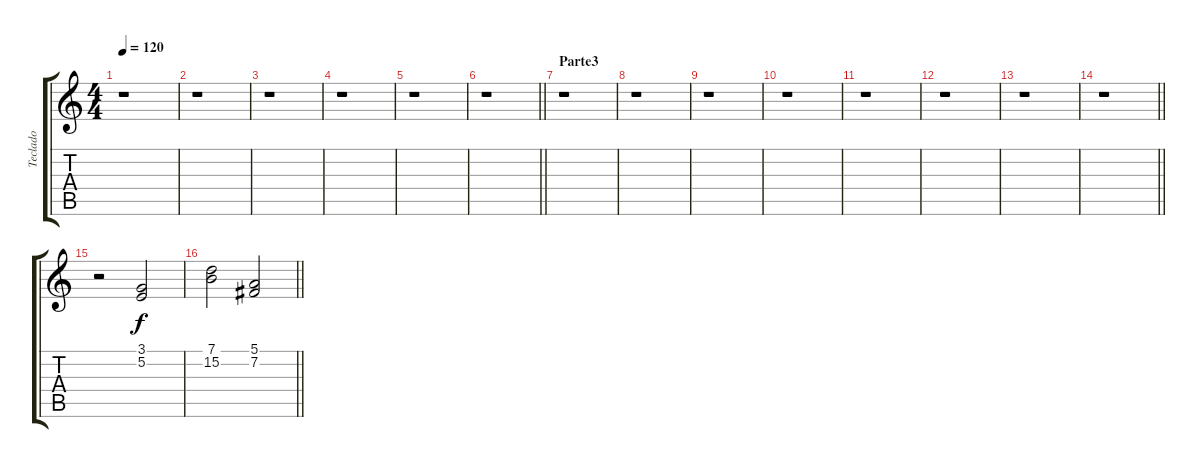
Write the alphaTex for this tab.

\track ("Teclado" "Teclado") {instrument brightacousticpiano}
\staff {score tabs}
\tuning (E4 B3 G3 D3 A2 E2) {hide}
\ts (4 4)
\tempo 120
\clef g2
\ks c
r.1{dy f} |
r.1 |
r.1 |
r.1 |
r.1 |
\barLineRight lightlight
r.1 |
\section ("" "Parte3")
r.1 |
r.1 |
r.1 |
r.1 |
r.1 |
r.1 |
r.1 |
\barLineRight lightlight
r.1 |
\section ("" "")
r.2 (3.1 5.2).2 |
\barLineRight lightlight
(7.1 15.2).2 (5.1 7.2).2
